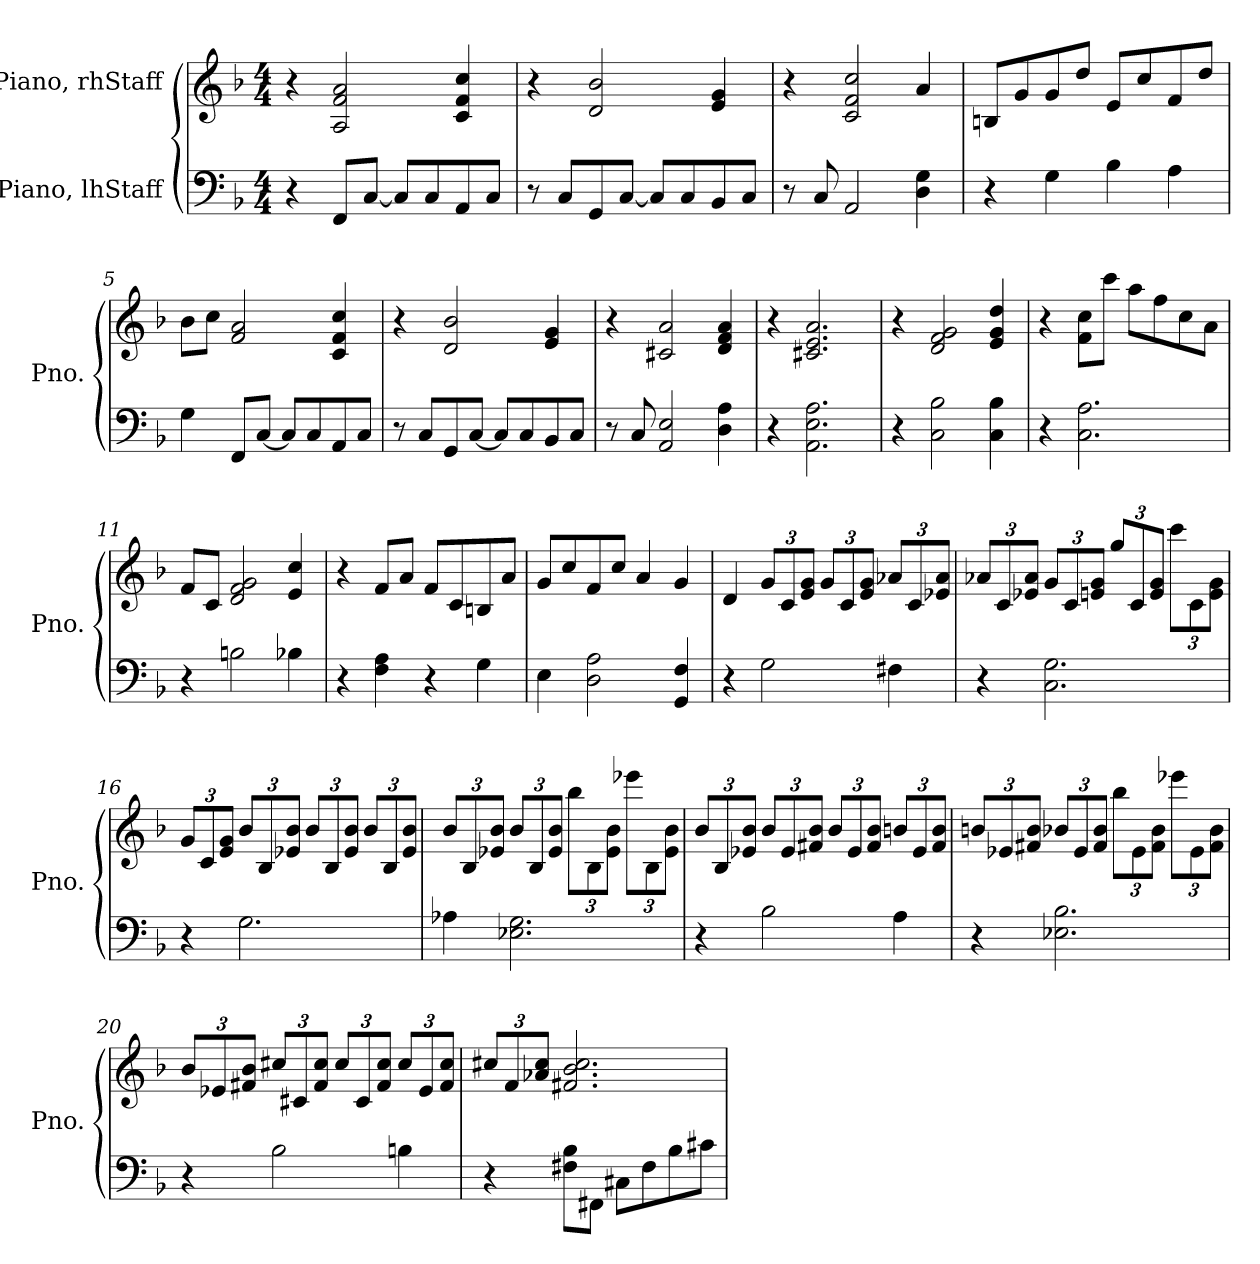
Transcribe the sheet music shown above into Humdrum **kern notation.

**kern	**kern
*part2	*part1
*staff2	*staff1
*I"Piano, lhStaff	*I"Piano, rhStaff
*I'Pno.	*I'Pno.
*clefF4	*clefG2
*k[b-]	*k[b-]
*M4/4	*M4/4
*MM68	*MM68
=1	=1
4r	4r
8FF/L	2A/ 2f/ 2a/
[8C/J	.
8C/L]	.
8C/	.
8AA/	4c/ 4f/ 4cc/
8C/J	.
=2	=2
8r	4r
8C/L	.
8GG/	2d/ 2b-/
[8C/J	.
8C/L]	.
8C/	.
8BB-/	4e/ 4g/
8C/J	.
=3	=3
8r	4r
8C/	.
2AA/	2c/ 2f/ 2cc/
4D\ 4G\	4a/
=4	=4
4r	8Bn/L
.	8g/
4G\	8g/
.	8dd/J
4B-\	8e/L
.	8cc/
4A\	8f/
.	8dd/J
=5	=5
4G\	8b-\L
.	8cc\J
8FF/L	2f/ 2a/
[8C/J	.
8C/L]	.
8C/	.
8AA/	4c/ 4f/ 4cc/
8C/J	.
!!LO:LB:g=z
=6	=6
8r	4r
8C/L	.
8GG/	2d/ 2b-/
[8C/J	.
8C/L]	.
8C/	.
8BB-/	4e/ 4g/
8C/J	.
=7	=7
8r	4r
8C/	.
2AA/ 2E/	2c#X/ 2a/
4D\ 4A\	4d/ 4f/ 4a/
=8	=8
4r	4r
2.AA\ 2.E\ 2.A\	2.c#X/ 2.e/ 2.a/
=9	=9
4r	4r
2C\ 2B-\	2d/ 2f/ 2g/
4C\ 4B-\	4e/ 4g/ 4dd/
=10	=10
4r	4r
2.C\ 2.A\	8f\ 8cc\L
.	8ccc\J
.	8aa\L
.	8ff\
.	8cc\
.	8a\J
=11	=11
4r	8f/L
.	8c/J
2Bn\	2d/ 2f/ 2g/
4B-X\	4e/ 4cc/
!!LO:LB:g=z
=12	=12
4r	4r
4F\ 4A\	8f/L
.	8a/J
4r	8f/L
.	8c/
4G\	8Bn/
.	8a/J
=13	=13
4E\	8g/L
.	8cc/
2D\ 2A\	8f/
.	8cc/J
.	4a/
4GG/ 4F/	4g/
=14	=14
4r	4d/
*	*Xbrackettup
2G\	12g/L
.	12c/
.	12e/ 12g/J
.	12g/L
.	12c/
.	12e/ 12g/J
4F#X\	12a-X/L
.	12c/
.	12e-X/ 12a-/J
=15	=15
4r	12a-X/L
.	12c/
.	12e-X/ 12a-/J
2.C\ 2.G\	12g/L
.	12c/
.	12en/ 12g/J
.	12gg/L
.	12c/
.	12e/ 12g/J
.	12ccc\L
.	12c\
.	12e\ 12g\J
!!LO:LB:g=z
=16	=16
4r	12g/L
.	12c/
.	12e/ 12g/J
2.G\	12b-/L
.	12B-/
.	12e-X/ 12b-/J
.	12b-/L
.	12B-/
.	12e-/ 12b-/J
.	12b-/L
.	12B-/
.	12e-/ 12b-/J
=17	=17
4A-X\	12b-/L
.	12B-/
.	12e-X/ 12b-/J
2.E-X\ 2.G\	12b-/L
.	12B-/
.	12e-/ 12b-/J
.	12bb-\L
.	12B-\
.	12e-\ 12b-\J
.	12eee-X\L
.	12B-\
.	12e-\ 12b-\J
=18	=18
4r	12b-/L
.	12B-/
.	12e-X/ 12b-/J
2B-\	12b-/L
.	12e-/
.	12f#X/ 12b-/J
.	12b-/L
.	12e-/
.	12f#/ 12b-/J
4A\	12bn/L
.	12e-/
.	12f#/ 12b/J
!!LO:LB:g=z
=19	=19
4r	12bn/L
.	12e-X/
.	12f#X/ 12b/J
2.E-X\ 2.B-\	12b-X/L
.	12e-/
.	12f#/ 12b-/J
.	12bb-\L
.	12e-\
.	12f#\ 12b-\J
.	12eee-X\L
.	12e-\
.	12f#\ 12b-\J
=20	=20
4r	12b-/L
.	12e-X/
.	12f#X/ 12b-/J
2B-\	12cc#X/L
.	12c#X/
.	12f#/ 12cc#/J
.	12cc#/L
.	12c#/
.	12f#/ 12cc#/J
4Bn\	12cc#/L
.	12e-/
.	12f#/ 12cc#/J
!!LO:LB:g=z
=21	=21
4r	12cc#X/L
.	12f/
.	12a-X/ 12cc#/J
8F#X\ 8B-\L	2.f#X/ 2.b-/ 2.cc#/
8FF#X\J	.
8C#X\L	.
8F#\	.
8B-\	.
8c#X\J	.
=	=
*-	*-
